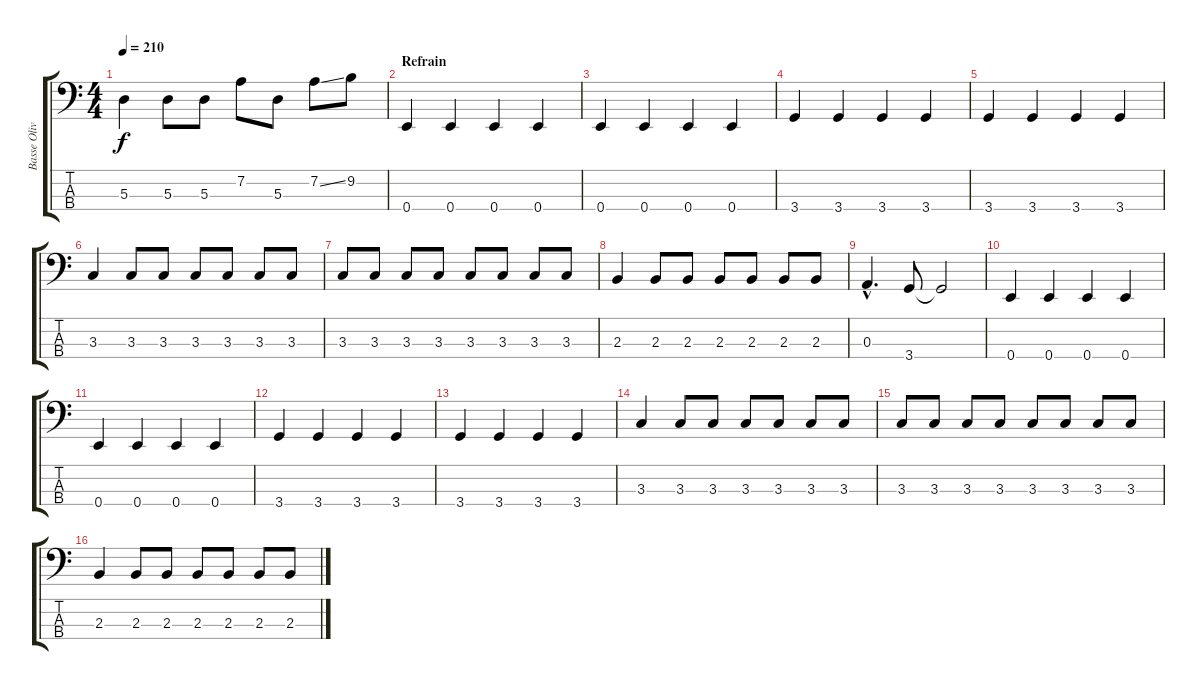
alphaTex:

\track ("Basse Oliv" "Basse Oliv") {instrument electricbassfinger}
\staff {score tabs}
\tuning (G2 D2 A1 E1) {hide}
\ts (4 4)
\tempo 210
\clef f4
\ks c
5.3.4{dy f} 5.3.8 5.3.8 7.2.8 5.3.8 7.2{ss}.8 9.2.8 |
\section ("" "Refrain")
0.4.4 0.4.4 0.4.4 0.4.4 |
0.4.4 0.4.4 0.4.4 0.4.4 |
3.4.4 3.4.4 3.4.4 3.4.4 |
3.4.4 3.4.4 3.4.4 3.4.4 |
3.3.4 3.3.8 3.3.8 3.3.8 3.3.8 3.3.8 3.3.8 |
3.3.8 3.3.8 3.3.8 3.3.8 3.3.8 3.3.8 3.3.8 3.3.8 |
2.3.4 2.3.8 2.3.8 2.3.8 2.3.8 2.3.8 2.3.8 |
0.3{hac}.4{d} 3.4.8 3.4{t}.2 |
0.4.4 0.4.4 0.4.4 0.4.4 |
0.4.4 0.4.4 0.4.4 0.4.4 |
3.4.4 3.4.4 3.4.4 3.4.4 |
3.4.4 3.4.4 3.4.4 3.4.4 |
3.3.4 3.3.8 3.3.8 3.3.8 3.3.8 3.3.8 3.3.8 |
3.3.8 3.3.8 3.3.8 3.3.8 3.3.8 3.3.8 3.3.8 3.3.8 |
2.3.4 2.3.8 2.3.8 2.3.8 2.3.8 2.3.8 2.3.8
